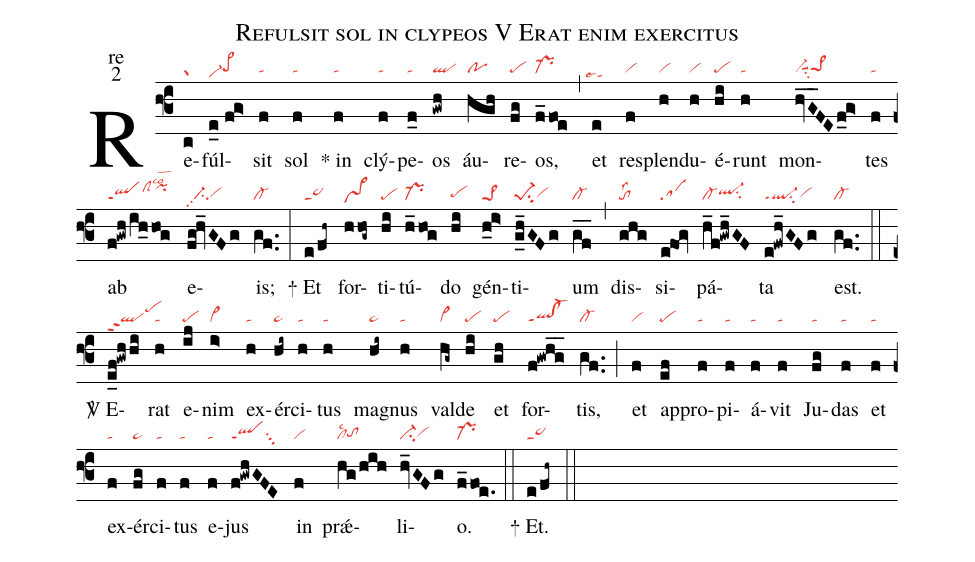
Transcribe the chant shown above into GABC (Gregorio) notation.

name:Refulsit sol in clypeos V Erat enim exercitus;
office-part:re;
mode:2;
nabc-lines:1;
%%
(f3) Re(c|gr)fúl(e_0//fg>|vi-hdpe>hg)sit(f|ta) sol(f|ta)
<sp>*</sp> in(f|ta) clý(f|ta)pe(f_0|ta)os(gwh|ql)
áu(hgh|po)re(fg|pe)os,(f_1foe|pr-) (,)
et(e|``tahdlse1) re(f|vi)splen(h|vi)du(h|vi)é(hi|pe)runt(h|ta)
mon(hvG__FEf_g>|vi-suu1su2pe>1hg)tes(f|ta)
ab(f!gwh/ih_hog|qlppt1clShipihjlsco2)
e(fg!hv_GFg|//ci-pp2vihg)is;(gf..|cl-) (:)

<sp>+</sp> Et(e/fh~|sc~)
for(hhog~|vs>he)ti(hi|pe)tú(h_1hog|pr-)do(hi|pehg)
gén(h_i>|pe>1)ti(g_h_GFg|pe-1su2vihg)um(gf__|cl-) (,)
dis(ghg|tolss2)si(e!fog|sa)pá(h_f!gwh_GF|cl-ql-hhsu2)ta(e!fwh_GFg|ql-su2ppt1vihg)
est.(gf..|cl-) (::)

<sp>V/</sp> E(e_f!gwh/hi|qlppt2pehj)rat(h|ta)
e(ij|pe)nim(i>|vi>) ex(h|ta)ér(hi~|ta>)ci(h|ta)tus(h|ta)
ma(hi~|ta>)gnus(h|ta) val(hg~|vi>)de(hi|pe) et(gh|pe)
for(f!gwhg__|ql!cl-ppt1)tis,(gf..|cl-) (;)
et(f|vi) ap(ef|pe)pro(f|ta)pi(f|ta)á(f|ta)vit(f|ta)
Ju(fg|ta)das(f|ta) et(f|ta) ex(f|ta)ér(fg|ta>)ci(f|ta)tus(f|ta)
e(f|ta)jus(f!gwhGFE|qlsu3ppt1) in(f|vi)
prǽ(hg/hih|cllsc2tohg)li(hv_GFg|ci-vihg)o.(f_1foe.|pr-) (::)

<sp>+</sp> Et.(e/fh~|sc~) (::)
